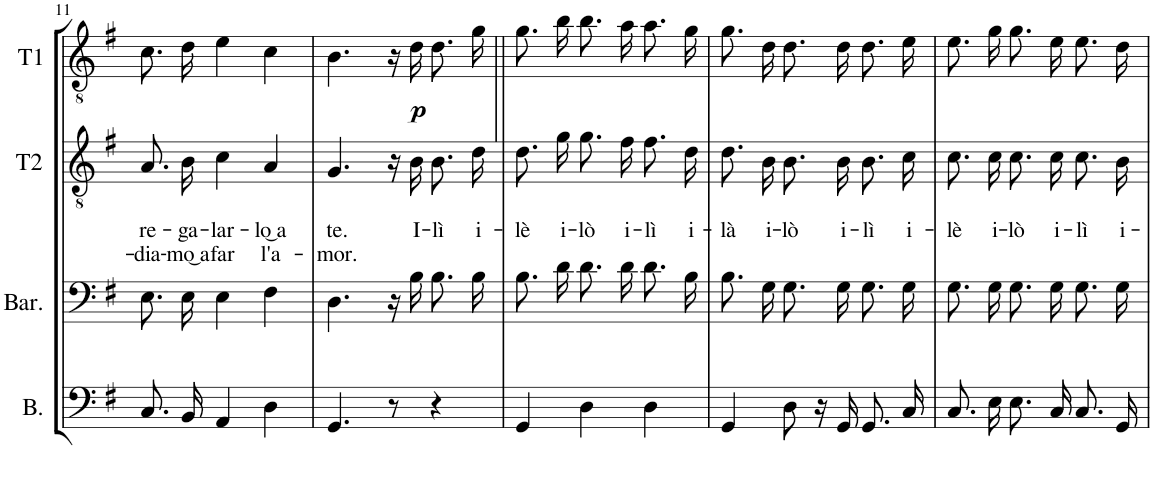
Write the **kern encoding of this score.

**kern	**kern	**kern	**text	**text	**text	**kern	**dynam
*part4	*part3	*part2	*part2	*part2	*part2	*part1	*part1
*staff4	*staff3	*staff2	*staff2	*staff2	*staff2	*staff1	*staff1
*I"Basso	*I"Baritono	*I"Tenore II	*	*	*	*I"Tenore I	*
*I'B.	*I'Bar.	*I'T2	*	*	*	*I'T1	*
!!LO:PB:g=z
*clefF4	*clefF4	*clefGv2	*	*	*	*clefGv2	*
*k[f#]	*k[f#]	*k[f#]	*	*	*	*k[f#]	*
*M3/4	*M3/4	*M3/4	*	*	*	*M3/4	*
=11	=11	=11	=11	=11	=11	=11	=11
!	!	!	!	!LO:LY:b	!LO:LY:b	!	!
8.C/L	8.E\L	8.A/L	.	re-	-dia-	8.c\L	.
!	!	!	!	!LO:LY:b	!LO:LY:b	!	!
16BB/Jk	16E\Jk	16B/Jk	.	-ga-	-mo͜ a	16d\Jk	.
!	!	!	!	!LO:LY:b	!LO:LY:b	!	!
4AA/	4E\	4c\	.	-lar-	far	4e\	.
!	!	!	!	!LO:LY:b	!LO:LY:b	!	!
4D\	4F#\	4A/	.	-lo͜ a	l'a-	4c\	.
=12	=12	=12	=12	=12	=12	=12	=12
!	!	!	!	!LO:LY:b	!LO:LY:b	!	!
4.GG/	4.D\	4.G/	.	te.	-mor.	4.B\	.
8r	16r	16r	.	.	.	16r	.
!	!	!	!	!LO:LY:b	!	!	!LO:DY:b
.	16B\	16B\	.	I-	.	16d\	p
!	!	!	!	!LO:LY:b	!	!	!
4r	8.B\L	8.B\L	.	-lì	.	8.d\L	.
!	!	!	!	!LO:LY:b	!	!	!
.	16B\Jk	16d\Jk	.	i-	.	16g\Jk	.
=13||	=13||	=13||	=13||	=13||	=13||	=13||	=13||
!	!	!	!	!LO:LY:b	!	!	!
4GG/	8.B\L	8.d\L	.	-lè	.	8.g\L	.
!	!	!	!	!LO:LY:b	!	!	!
.	16d\Jk	16g\Jk	.	i-	.	16b\Jk	.
!	!	!	!	!LO:LY:b	!	!	!
4D\	8.d\L	8.g\L	.	-lò	.	8.b\L	.
!	!	!	!	!LO:LY:b	!	!	!
.	16d\Jk	16f#\Jk	.	i-	.	16a\Jk	.
!	!	!	!	!LO:LY:b	!	!	!
4D\	8.d\L	8.f#\L	.	-lì	.	8.a\L	.
!	!	!	!	!LO:LY:b	!	!	!
.	16B\Jk	16d\Jk	.	i-	.	16g\Jk	.
=14	=14	=14	=14	=14	=14	=14	=14
!	!	!	!	!LO:LY:b	!	!	!
4GG/	8.B\L	8.d\L	.	-là	.	8.g\L	.
!	!	!	!	!LO:LY:b	!	!	!
.	16G\Jk	16B\Jk	.	i-	.	16d\Jk	.
!	!	!	!	!LO:LY:b	!	!	!
8D\	8.G\L	8.B\L	.	-lò	.	8.d\L	.
16r	.	.	.	.	.	.	.
!	!	!	!	!LO:LY:b	!	!	!
16GG/	16G\Jk	16B\Jk	.	i-	.	16d\Jk	.
!	!	!	!	!LO:LY:b	!	!	!
8.GG/L	8.G\L	8.B\L	.	-lì	.	8.d\L	.
!	!	!	!	!LO:LY:b	!	!	!
16C/Jk	16G\Jk	16c\Jk	.	i-	.	16e\Jk	.
=15	=15	=15	=15	=15	=15	=15	=15
!	!	!	!	!LO:LY:b	!	!	!
8.C\L	8.G\L	8.c\L	.	-lè	.	8.e\L	.
!	!	!	!	!LO:LY:b	!	!	!
16E\Jk	16G\Jk	16c\Jk	.	i-	.	16g\Jk	.
!	!	!	!	!LO:LY:b	!	!	!
8.E\L	8.G\L	8.c\L	.	-lò	.	8.g\L	.
!	!	!	!	!LO:LY:b	!	!	!
16C\Jk	16G\Jk	16c\Jk	.	i-	.	16e\Jk	.
!	!	!	!	!LO:LY:b	!	!	!
8.C/L	8.G\L	8.c\L	.	-lì	.	8.e\L	.
!	!	!	!	!LO:LY:b	!	!	!
16GG/Jk	16G\Jk	16B\Jk	.	i-	.	16d\Jk	.
=	=	=	=	=	=	=	=
*-	*-	*-	*-	*-	*-	*-	*-
